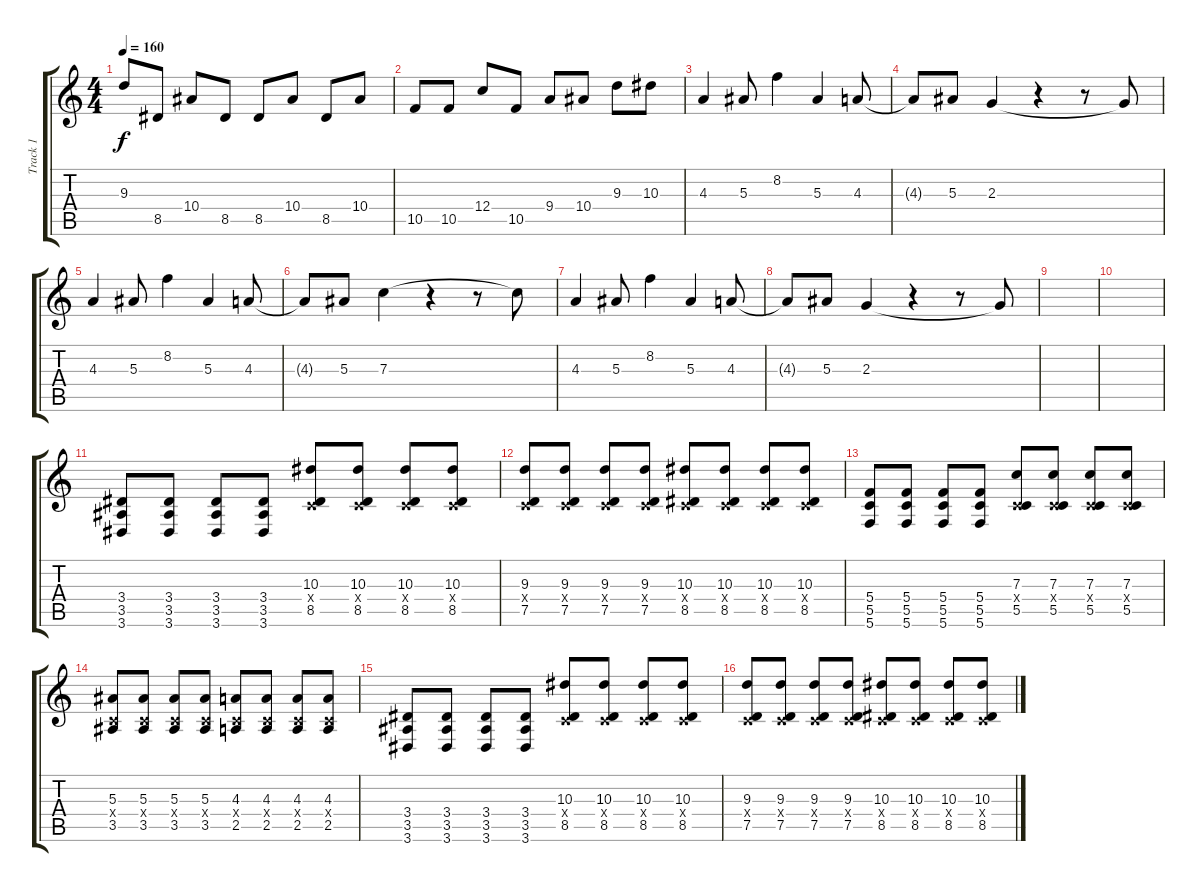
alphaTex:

\track ("Track 1" "Track 1") {instrument acousticguitarnylon}
\staff {score tabs}
\tuning (D4 A3 F3 C3 G2 C2) {hide}
\ts (4 4)
\tempo 160
\clef g2
\ks c
9.3.8{dy f} 8.5.8 10.4.8 8.5.8 8.5.8 10.4.8 8.5.8 10.4.8 |
10.5.8 10.5.8 12.4.8 10.5.8 9.4.8 10.4.8 9.3.8 10.3.8 |
4.3.4{instrument distortionguitar} 5.3.8 8.2.4 5.3.4 4.3.8 |
4.3{t}.8 5.3.8 2.3.4 r.4 r.8 2.3{t}.8 |
4.3.4{instrument distortionguitar} 5.3.8 8.2.4 5.3.4 4.3.8 |
4.3{t}.8 5.3.8 7.3.4 r.4 r.8 7.3{t}.8 |
4.3.4{instrument distortionguitar} 5.3.8 8.2.4 5.3.4 4.3.8 |
4.3{t}.8 5.3.8 2.3.4 r.4 r.8 2.3{t}.8 |
|
|
(3.4 3.5 3.6).8{instrument distortionguitar} (3.4 3.5 3.6).8 (3.4 3.5 3.6).8 (3.4 3.5 3.6).8 (10.3 0.4{x} 8.5).8 (10.3 0.4{x} 8.5).8 (10.3 0.4{x} 8.5).8 (10.3 0.4{x} 8.5).8 |
(9.3 0.4{x} 7.5).8 (9.3 0.4{x} 7.5).8 (9.3 0.4{x} 7.5).8 (9.3 0.4{x} 7.5).8 (10.3 0.4{x} 8.5).8 (10.3 0.4{x} 8.5).8 (10.3 0.4{x} 8.5).8 (10.3 0.4{x} 8.5).8 |
(5.4 5.5 5.6).8 (5.4 5.5 5.6).8 (5.4 5.5 5.6).8 (5.4 5.5 5.6).8 (7.3 0.4{x} 5.5).8 (7.3 0.4{x} 5.5).8 (7.3 0.4{x} 5.5).8 (7.3 0.4{x} 5.5).8 |
(5.3 0.4{x} 3.5).8 (5.3 0.4{x} 3.5).8 (5.3 0.4{x} 3.5).8 (5.3 0.4{x} 3.5).8 (4.3 0.4{x} 2.5).8 (4.3 0.4{x} 2.5).8 (4.3 0.4{x} 2.5).8 (4.3 0.4{x} 2.5).8 |
(3.4 3.5 3.6).8{instrument distortionguitar} (3.4 3.5 3.6).8 (3.4 3.5 3.6).8 (3.4 3.5 3.6).8 (10.3 0.4{x} 8.5).8 (10.3 0.4{x} 8.5).8 (10.3 0.4{x} 8.5).8 (10.3 0.4{x} 8.5).8 |
(9.3 0.4{x} 7.5).8 (9.3 0.4{x} 7.5).8 (9.3 0.4{x} 7.5).8 (9.3 0.4{x} 7.5).8 (10.3 0.4{x} 8.5).8 (10.3 0.4{x} 8.5).8 (10.3 0.4{x} 8.5).8 (10.3 0.4{x} 8.5).8
